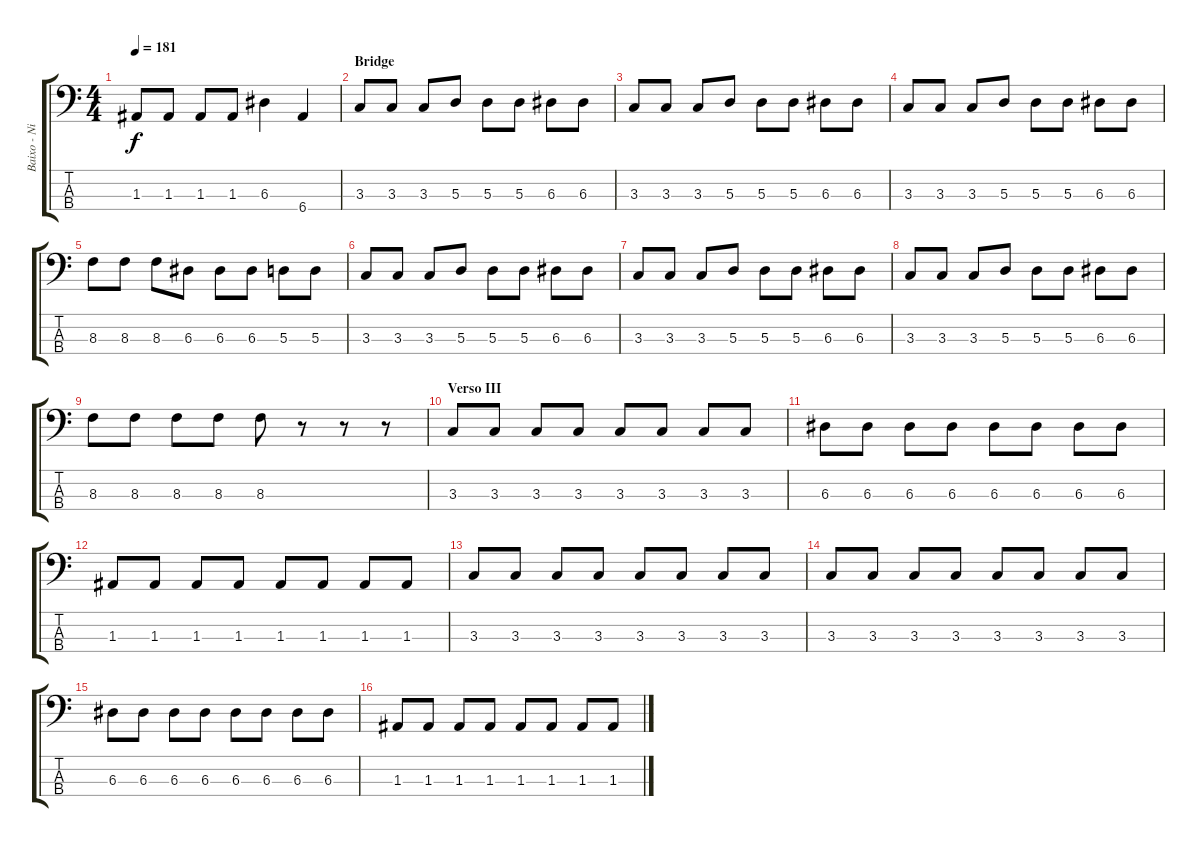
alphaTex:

\track ("Baixo - Nikola" "Baixo - Ni") {instrument electricbasspick}
\staff {score tabs}
\tuning (G2 D2 A1 E1) {hide}
\ts (4 4)
\tempo 181
\clef f4
\ks c
1.3.8{dy f} 1.3.8 1.3.8 1.3.8 6.3.4 6.4.4 |
\section ("" "Bridge")
3.3.8 3.3.8 3.3.8 5.3.8 5.3.8 5.3.8 6.3.8 6.3.8 |
3.3.8 3.3.8 3.3.8 5.3.8 5.3.8 5.3.8 6.3.8 6.3.8 |
3.3.8 3.3.8 3.3.8 5.3.8 5.3.8 5.3.8 6.3.8 6.3.8 |
8.3.8 8.3.8 8.3.8 6.3.8 6.3.8 6.3.8 5.3.8 5.3.8 |
3.3.8 3.3.8 3.3.8 5.3.8 5.3.8 5.3.8 6.3.8 6.3.8 |
3.3.8 3.3.8 3.3.8 5.3.8 5.3.8 5.3.8 6.3.8 6.3.8 |
3.3.8 3.3.8 3.3.8 5.3.8 5.3.8 5.3.8 6.3.8 6.3.8 |
8.3.8 8.3.8 8.3.8 8.3.8 8.3.8 r.8 r.8 r.8 |
\section ("" "Verso III")
3.3.8 3.3.8 3.3.8 3.3.8 3.3.8 3.3.8 3.3.8 3.3.8 |
6.3.8 6.3.8 6.3.8 6.3.8 6.3.8 6.3.8 6.3.8 6.3.8 |
1.3.8 1.3.8 1.3.8 1.3.8 1.3.8 1.3.8 1.3.8 1.3.8 |
3.3.8 3.3.8 3.3.8 3.3.8 3.3.8 3.3.8 3.3.8 3.3.8 |
3.3.8 3.3.8 3.3.8 3.3.8 3.3.8 3.3.8 3.3.8 3.3.8 |
6.3.8 6.3.8 6.3.8 6.3.8 6.3.8 6.3.8 6.3.8 6.3.8 |
1.3.8 1.3.8 1.3.8 1.3.8 1.3.8 1.3.8 1.3.8 1.3.8
